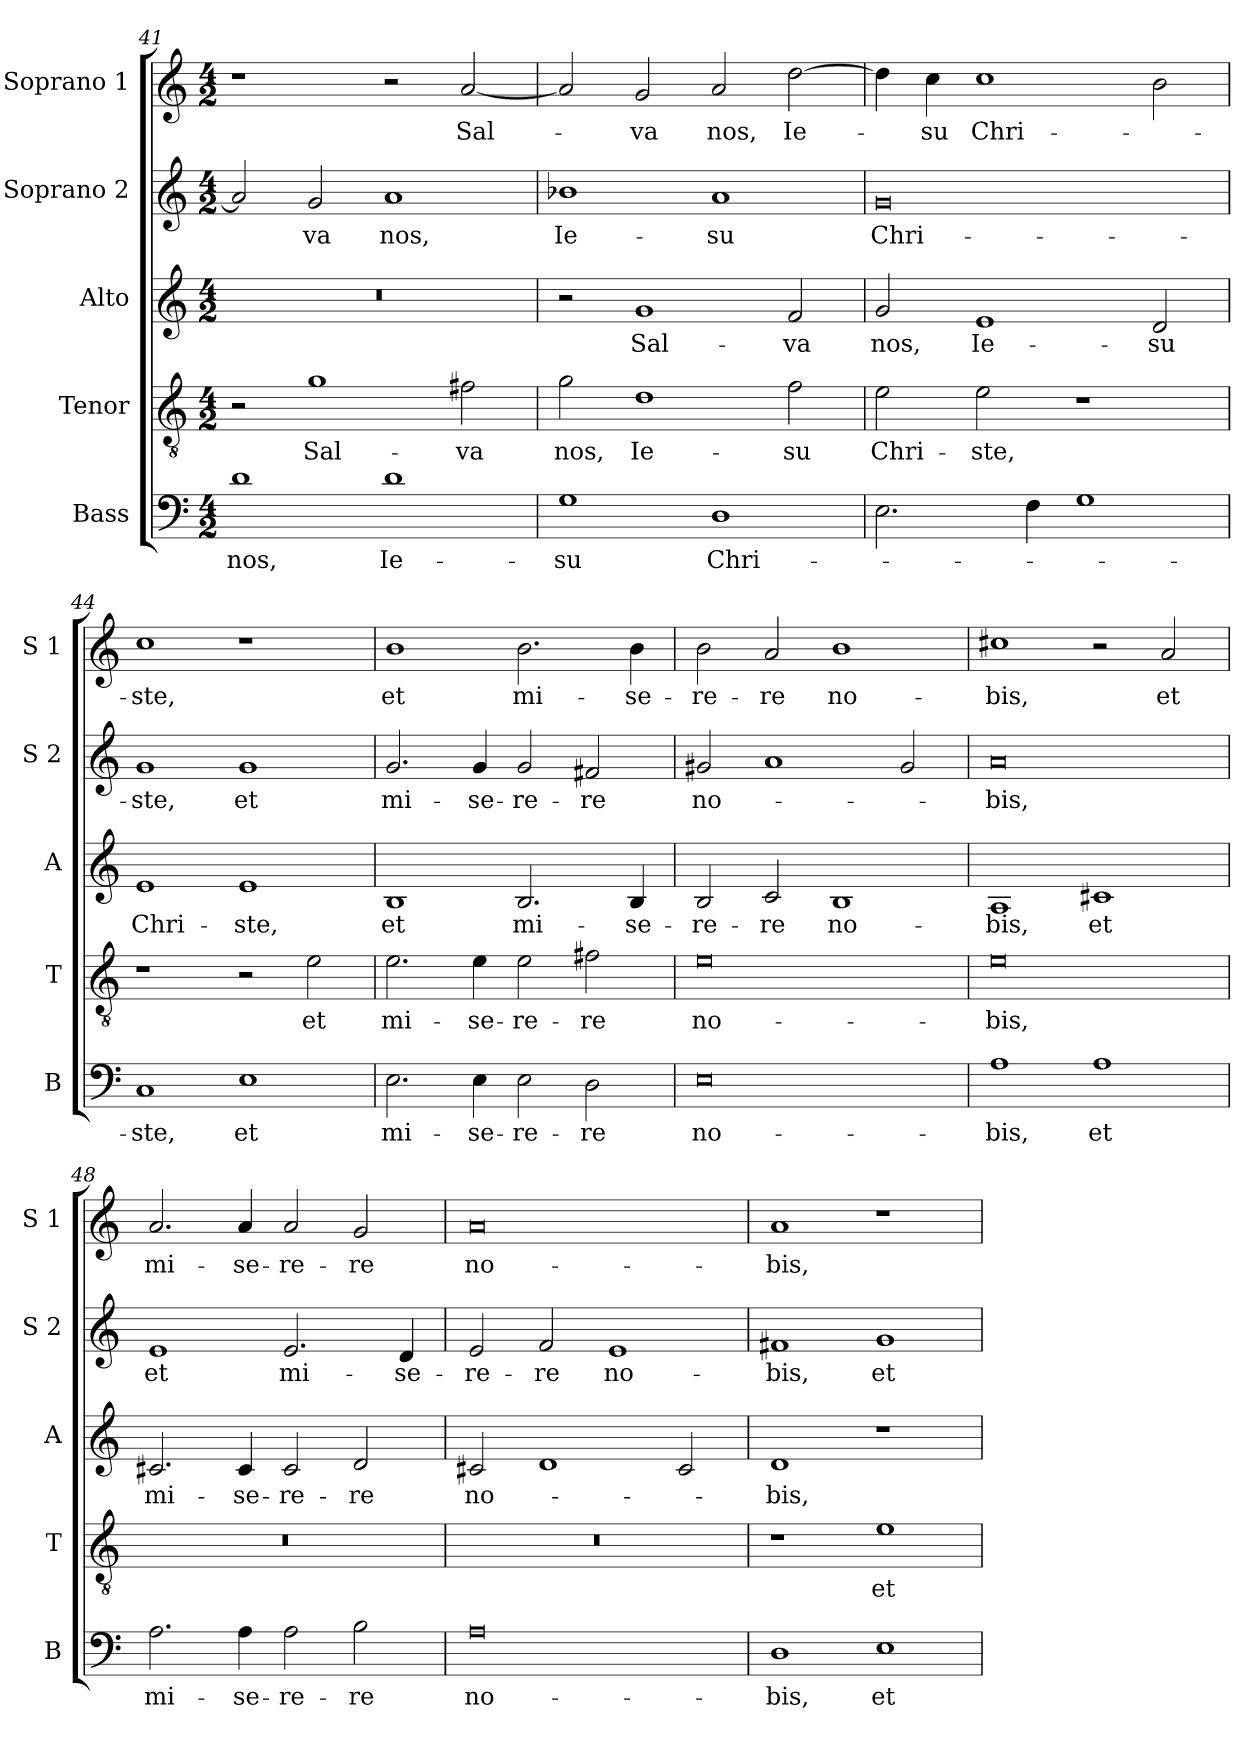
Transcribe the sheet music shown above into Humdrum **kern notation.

**kern	**text	**kern	**text	**kern	**text	**kern	**text	**kern	**text
*part5	*part5	*part4	*part4	*part3	*part3	*part2	*part2	*part1	*part1
*staff5	*staff5	*staff4	*staff4	*staff3	*staff3	*staff2	*staff2	*staff1	*staff1
*I"Bass	*	*I"Tenor	*	*I"Alto	*	*I"Soprano 2	*	*I"Soprano 1	*
*I'B	*	*I'T	*	*I'A	*	*I'S 2	*	*I'S 1	*
!!LO:LB:g=z
*clefF4	*	*clefGv2	*	*clefG2	*	*clefG2	*	*clefG2	*
*k[]	*	*k[]	*	*k[]	*	*k[]	*	*k[]	*
*C:	*	*C:	*	*C:	*	*C:	*	*C:	*
*M4/2	*	*M4/2	*	*M4/2	*	*M4/2	*	*M4/2	*
=41	=41	=41	=41	=41	=41	=41	=41	=41	=41
!	!LO:LY:b	!	!	!	!	!	!	!	!
1d	nos,	2r	.	0r	.	2a/]	.	1r	.
!	!	!	!LO:LY:b	!	!	!	!LO:LY:b	!	!
.	.	1g	Sal-	.	.	2g/	-va	.	.
!	!LO:LY:b	!	!	!	!	!	!LO:LY:b	!	!
1d	Ie-	.	.	.	.	1a	nos,	2r	.
!	!	!	!LO:LY:b	!	!	!	!	!	!LO:LY:b
.	.	2f#X\	-va	.	.	.	.	[2a/	Sal-
=42	=42	=42	=42	=42	=42	=42	=42	=42	=42
!	!LO:LY:b	!	!LO:LY:b	!	!	!	!LO:LY:b	!	!
1G	-su	2g\	nos,	2r	.	1b-X	Ie-	2a/]	.
!	!	!	!LO:LY:b	!	!LO:LY:b	!	!	!	!LO:LY:b
.	.	1d	Ie-	1g	Sal-	.	.	2g/	-va
!	!LO:LY:b	!	!	!	!	!	!LO:LY:b	!	!LO:LY:b
1D	Chri-	.	.	.	.	1a	-su	2a/	nos,
!	!	!	!LO:LY:b	!	!LO:LY:b	!	!	!	!LO:LY:b
.	.	2f\	-su	2f/	-va	.	.	[2dd\	Ie-
=43	=43	=43	=43	=43	=43	=43	=43	=43	=43
!	!	!	!LO:LY:b	!	!LO:LY:b	!	!LO:LY:b	!	!
2.E\	.	2e\	Chri-	2g/	nos,	0g	Chri-	4dd\]	.
!	!	!	!	!	!	!	!	!	!LO:LY:b
.	.	.	.	.	.	.	.	4cc\	-su
!	!	!	!LO:LY:b	!	!LO:LY:b	!	!	!	!LO:LY:b
.	.	2e\	-ste,	1e	Ie-	.	.	1cc	Chri-
4F\	.	.	.	.	.	.	.	.	.
1G	.	1r	.	.	.	.	.	.	.
!	!	!	!	!	!LO:LY:b	!	!	!	!
.	.	.	.	2d/	-su	.	.	2b\	.
=44	=44	=44	=44	=44	=44	=44	=44	=44	=44
!	!LO:LY:b	!	!	!	!LO:LY:b	!	!LO:LY:b	!	!LO:LY:b
1C	-ste,	1r	.	1e	Chri-	1g	-ste,	1cc	-ste,
!	!LO:LY:b	!	!	!	!LO:LY:b	!	!LO:LY:b	!	!
1E	et	2r	.	1e	-ste,	1g	et	1r	.
!	!	!	!LO:LY:b	!	!	!	!	!	!
.	.	2e\	et	.	.	.	.	.	.
!!LO:LB:g=z
=45	=45	=45	=45	=45	=45	=45	=45	=45	=45
!	!LO:LY:b	!	!LO:LY:b	!	!LO:LY:b	!	!LO:LY:b	!	!LO:LY:b
2.E\	mi-	2.e\	mi-	1B	et	2.g/	mi-	1b	et
!	!LO:LY:b	!	!LO:LY:b	!	!	!	!LO:LY:b	!	!
4E\	-se-	4e\	-se-	.	.	4g/	-se-	.	.
!	!LO:LY:b	!	!LO:LY:b	!	!LO:LY:b	!	!LO:LY:b	!	!LO:LY:b
2E\	-re-	2e\	-re-	2.B/	mi-	2g/	-re-	2.b\	mi-
!	!LO:LY:b	!	!LO:LY:b	!	!	!	!LO:LY:b	!	!
2D\	-re	2f#X\	-re	.	.	2f#X/	-re	.	.
!	!	!	!	!	!LO:LY:b	!	!	!	!LO:LY:b
.	.	.	.	4B/	-se-	.	.	4b\	-se-
=46	=46	=46	=46	=46	=46	=46	=46	=46	=46
!	!LO:LY:b	!	!LO:LY:b	!	!LO:LY:b	!	!LO:LY:b	!	!LO:LY:b
0E	no-	0e	no-	2B/	-re-	2g#X/	no-	2b\	-re-
!	!	!	!	!	!LO:LY:b	!	!	!	!LO:LY:b
.	.	.	.	2c/	-re	1a	.	2a/	-re
!	!	!	!	!	!LO:LY:b	!	!	!	!LO:LY:b
.	.	.	.	1B	no-	.	.	1b	no-
.	.	.	.	.	.	2g#/	.	.	.
=47	=47	=47	=47	=47	=47	=47	=47	=47	=47
!	!LO:LY:b	!	!LO:LY:b	!	!LO:LY:b	!	!LO:LY:b	!	!LO:LY:b
1A	-bis,	0e	-bis,	1A	-bis,	0a	-bis,	1cc#X	-bis,
!	!LO:LY:b	!	!	!	!LO:LY:b	!	!	!	!
1A	et	.	.	1c#X	et	.	.	2r	.
!	!	!	!	!	!	!	!	!	!LO:LY:b
.	.	.	.	.	.	.	.	2a/	et
=48	=48	=48	=48	=48	=48	=48	=48	=48	=48
!	!LO:LY:b	!	!	!	!LO:LY:b	!	!LO:LY:b	!	!LO:LY:b
2.A\	mi-	0r	.	2.c#X/	mi-	1e	et	2.a/	mi-
!	!LO:LY:b	!	!	!	!LO:LY:b	!	!	!	!LO:LY:b
4A\	-se-	.	.	4c#/	-se-	.	.	4a/	-se-
!	!LO:LY:b	!	!	!	!LO:LY:b	!	!LO:LY:b	!	!LO:LY:b
2A\	-re-	.	.	2c#/	-re-	2.e/	mi-	2a/	-re-
!	!LO:LY:b	!	!	!	!LO:LY:b	!	!	!	!LO:LY:b
2B\	-re	.	.	2d/	-re	.	.	2g/	-re
!	!	!	!	!	!	!	!LO:LY:b	!	!
.	.	.	.	.	.	4d/	-se-	.	.
!!LO:PB:g=z
=49	=49	=49	=49	=49	=49	=49	=49	=49	=49
!	!LO:LY:b	!	!	!	!LO:LY:b	!	!LO:LY:b	!	!LO:LY:b
0A	no-	0r	.	2c#X/	no-	2e/	-re-	0a	no-
!	!	!	!	!	!	!	!LO:LY:b	!	!
.	.	.	.	1d	.	2f/	-re	.	.
!	!	!	!	!	!	!	!LO:LY:b	!	!
.	.	.	.	.	.	1e	no-	.	.
.	.	.	.	2c#/	.	.	.	.	.
=50	=50	=50	=50	=50	=50	=50	=50	=50	=50
!	!LO:LY:b	!	!	!	!LO:LY:b	!	!LO:LY:b	!	!LO:LY:b
1D	-bis,	1r	.	1d	-bis,	1f#X	-bis,	1a	-bis,
!	!LO:LY:b	!	!LO:LY:b	!	!	!	!LO:LY:b	!	!
1E	et	1e	et	1r	.	1g	et	1r	.
=	=	=	=	=	=	=	=	=	=
*-	*-	*-	*-	*-	*-	*-	*-	*-	*-
